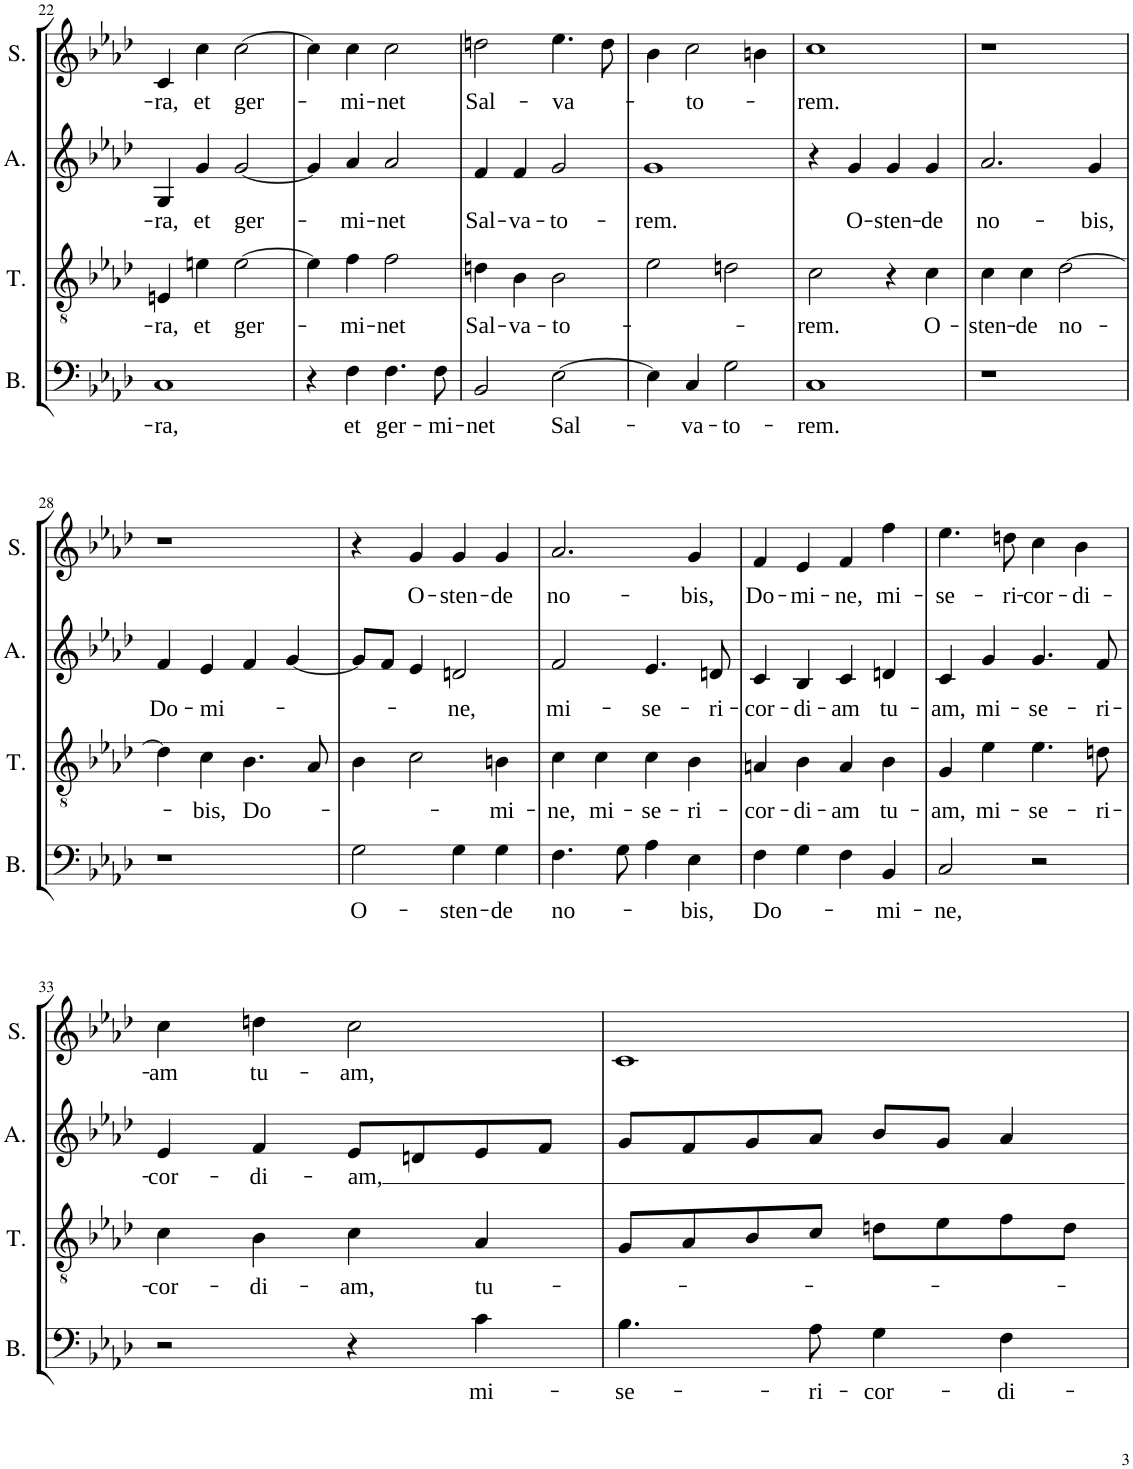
**kern	**text	**kern	**text	**kern	**text	**kern	**text
*part4	*part4	*part3	*part3	*part2	*part2	*part1	*part1
*staff4	*staff4	*staff3	*staff3	*staff2	*staff2	*staff1	*staff1
*I"Bass	*	*I"Tenor	*	*I"Alto	*	*I"Soprano	*
*I'B.	*	*I'T.	*	*I'A.	*	*I'S.	*
!!LO:PB:g=z
*clefF4	*	*clefGv2	*	*clefG2	*	*clefG2	*
*k[b-e-a-d-]	*	*k[b-e-a-d-]	*	*k[b-e-a-d-]	*	*k[b-e-a-d-]	*
*A-:	*	*	*	*A-:	*	*A-:	*
*M4/4	*	*M4/4	*	*M4/4	*	*M4/4	*
=22	=22	=22	=22	=22	=22	=22	=22
!	!LO:LY:b	!	!LO:LY:b	!	!LO:LY:b	!	!LO:LY:b
1C	-ra,	4En/	-ra,	4G/	-ra,	4c/	-ra,
!	!	!	!LO:LY:b	!	!LO:LY:b	!	!LO:LY:b
.	.	4en\	et	4g/	et	4cc\	et
!	!	!	!LO:LY:b	!	!LO:LY:b	!	!LO:LY:b
.	.	[2e\	ger-	[2g/	ger-	[2cc\	ger-
=23	=23	=23	=23	=23	=23	=23	=23
4r	.	4e\]	.	4g/]	.	4cc\]	.
!	!LO:LY:b	!	!LO:LY:b	!	!LO:LY:b	!	!LO:LY:b
4F\	et	4f\	-mi-	4a-/	-mi-	4cc\	-mi-
!	!LO:LY:b	!	!LO:LY:b	!	!LO:LY:b	!	!LO:LY:b
4.F\	ger-	2f\	-net	2a-/	-net	2cc\	-net
!	!LO:LY:b	!	!	!	!	!	!
8F\	-mi-	.	.	.	.	.	.
=24	=24	=24	=24	=24	=24	=24	=24
!	!LO:LY:b	!	!LO:LY:b	!	!LO:LY:b	!	!LO:LY:b
2BB-/	-net	4dn\	Sal-	4f/	Sal-	2ddn\	Sal-
!	!	!	!LO:LY:b	!	!LO:LY:b	!	!
.	.	4B-\	-va-	4f/	-va-	.	.
!	!LO:LY:b	!	!LO:LY:b	!	!LO:LY:b	!	!LO:LY:b
[2E-\	Sal-	2B-\	-to-	2g/	-to-	4.ee-\	-va-
.	.	.	.	.	.	8dd\	.
=25	=25	=25	=25	=25	=25	=25	=25
!	!	!	!	!	!LO:LY:b	!	!
4E-\]	.	2e-\	.	1g	-rem.	4b-\	.
!	!LO:LY:b	!	!	!	!	!	!LO:LY:b
4C/	-va-	.	.	.	.	2cc\	-to-
!	!LO:LY:b	!	!	!	!	!	!
2G\	-to-	2dn\	.	.	.	.	.
.	.	.	.	.	.	4bn\	.
=26	=26	=26	=26	=26	=26	=26	=26
!	!LO:LY:b	!	!LO:LY:b	!	!	!	!LO:LY:b
1C	-rem.	2c\	-rem.	4r	.	1cc	-rem.
!	!	!	!	!	!LO:LY:b	!	!
.	.	.	.	4g/	O-	.	.
!	!	!	!	!	!LO:LY:b	!	!
.	.	4r	.	4g/	-sten-	.	.
!	!	!	!LO:LY:b	!	!LO:LY:b	!	!
.	.	4c\	O-	4g/	-de	.	.
=27	=27	=27	=27	=27	=27	=27	=27
!	!	!	!LO:LY:b	!	!LO:LY:b	!	!
1r	.	4c\	-sten-	2.a-/	no-	1r	.
!	!	!	!LO:LY:b	!	!	!	!
.	.	4c\	-de	.	.	.	.
!	!	!	!LO:LY:b	!	!	!	!
.	.	[2d-\	no-	.	.	.	.
!	!	!	!	!	!LO:LY:b	!	!
.	.	.	.	4g/	-bis,	.	.
!!LO:LB:g=z
=28	=28	=28	=28	=28	=28	=28	=28
!	!	!	!	!	!LO:LY:b	!	!
1r	.	4d-\]	.	4f/	Do-	1r	.
!	!	!	!LO:LY:b	!	!LO:LY:b	!	!
.	.	4c\	-bis,	4e-/	-mi-	.	.
!	!	!	!LO:LY:b	!	!	!	!
.	.	4.B-\	Do-	4f/	.	.	.
.	.	.	.	[4g/	.	.	.
.	.	8A-/	.	.	.	.	.
=29	=29	=29	=29	=29	=29	=29	=29
!	!LO:LY:b	!	!	!	!	!	!
2G\	O-	4B-\	.	8g/L]	.	4r	.
.	.	.	.	8f/J	.	.	.
!	!	!	!	!	!	!	!LO:LY:b
.	.	2c\	.	4e-/	.	4g/	O-
!	!LO:LY:b	!	!	!	!LO:LY:b	!	!LO:LY:b
4G\	-sten-	.	.	2dn/	-ne,	4g/	-sten-
!	!LO:LY:b	!	!LO:LY:b	!	!	!	!LO:LY:b
4G\	-de	4Bn\	-mi-	.	.	4g/	-de
=30	=30	=30	=30	=30	=30	=30	=30
!	!LO:LY:b	!	!LO:LY:b	!	!LO:LY:b	!	!LO:LY:b
4.F\	no-	4c\	-ne,	2f/	mi-	2.a-/	no-
!	!	!	!LO:LY:b	!	!	!	!
.	.	4c\	mi-	.	.	.	.
8G\	.	.	.	.	.	.	.
!	!	!	!LO:LY:b	!	!LO:LY:b	!	!
4A-\	.	4c\	-se-	4.e-/	-se-	.	.
!	!LO:LY:b	!	!LO:LY:b	!	!	!	!LO:LY:b
4E-\	-bis,	4B-\	-ri-	.	.	4g/	-bis,
!	!	!	!	!	!LO:LY:b	!	!
.	.	.	.	8dn/	-ri-	.	.
=31	=31	=31	=31	=31	=31	=31	=31
!	!LO:LY:b	!	!LO:LY:b	!	!LO:LY:b	!	!LO:LY:b
4F\	Do-	4An/	-cor-	4c/	-cor-	4f/	Do-
!	!	!	!LO:LY:b	!	!LO:LY:b	!	!LO:LY:b
4G\	.	4B-\	-di-	4B-/	-di-	4e-/	-mi-
!	!	!	!LO:LY:b	!	!LO:LY:b	!	!LO:LY:b
4F\	.	4A/	-am	4c/	-am	4f/	-ne,
!	!LO:LY:b	!	!LO:LY:b	!	!LO:LY:b	!	!LO:LY:b
4BB-/	-mi-	4B-\	tu-	4dn/	tu-	4ff\	mi-
=32	=32	=32	=32	=32	=32	=32	=32
!	!LO:LY:b	!	!LO:LY:b	!	!LO:LY:b	!	!LO:LY:b
2C/	-ne,	4G/	-am,	4c/	-am,	4.ee-\	-se-
!	!	!	!LO:LY:b	!	!LO:LY:b	!	!
.	.	4e-\	mi-	4g/	mi-	.	.
!	!	!	!	!	!	!	!LO:LY:b
.	.	.	.	.	.	8ddn\	-ri-
!	!	!	!LO:LY:b	!	!LO:LY:b	!	!LO:LY:b
2r	.	4.e-\	-se-	4.g/	-se-	4cc\	-cor-
!	!	!	!	!	!	!	!LO:LY:b
.	.	.	.	.	.	4b-\	-di-
!	!	!	!LO:LY:b	!	!LO:LY:b	!	!
.	.	8dn\	-ri-	8f/	-ri-	.	.
!!LO:LB:g=z
=33	=33	=33	=33	=33	=33	=33	=33
!	!	!	!LO:LY:b	!	!LO:LY:b	!	!LO:LY:b
2r	.	4c\	-cor-	4e-/	-cor-	4cc\	-am
!	!	!	!LO:LY:b	!	!LO:LY:b	!	!LO:LY:b
.	.	4B-\	-di-	4f/	-di-	4ddn\	tu-
!	!	!	!LO:LY:b	!	!LO:LY:b	!	!LO:LY:b
4r	.	4c\	-am,	8e-/L	-am,	2cc\	-am,
.	.	.	.	8dn/	.	.	.
!	!LO:LY:b	!	!LO:LY:b	!	!	!	!
4c\	mi-	4A-/	tu-	8e-/	.	.	.
.	.	.	.	8f/J	.	.	.
=34	=34	=34	=34	=34	=34	=34	=34
!	!LO:LY:b	!	!	!	!	!	!
4.B-\	-se-	8G/L	.	8g/L	.	1c	.
.	.	8A-/	.	8f/	.	.	.
.	.	8B-/	.	8g/	.	.	.
!	!LO:LY:b	!	!	!	!	!	!
8A-\	-ri-	8c/J	.	8a-/J	.	.	.
!	!LO:LY:b	!	!	!	!	!	!
4G\	-cor-	8dn\L	.	8b-/L	.	.	.
.	.	8e-\	.	8g/J	.	.	.
!	!LO:LY:b	!	!	!	!	!	!
4F\	-di-	8f\	.	4a-/	.	.	.
.	.	8d\J	.	.	.	.	.
=	=	=	=	=	=	=	=
*-	*-	*-	*-	*-	*-	*-	*-
